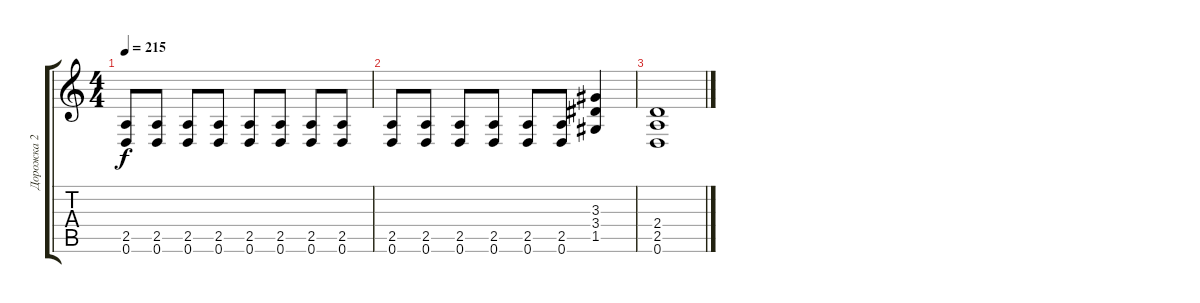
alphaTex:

\track ("Дорожка 2" "Дорожка 2") {instrument overdrivenguitar}
\staff {score tabs}
\tuning (D4 A3 F3 C3 G2 D2) {hide}
\ts (4 4)
\tempo 215
\clef g2
\ks c
(2.5 0.6).8{dy f} (2.5 0.6).8 (2.5 0.6).8 (2.5 0.6).8 (2.5 0.6).8 (2.5 0.6).8 (2.5 0.6).8 (2.5 0.6).8 |
(2.5 0.6).8 (2.5 0.6).8 (2.5 0.6).8 (2.5 0.6).8 (2.5 0.6).8 (2.5 0.6).8 (3.3 3.4 1.5).4 |
(2.4 2.5 0.6).1
